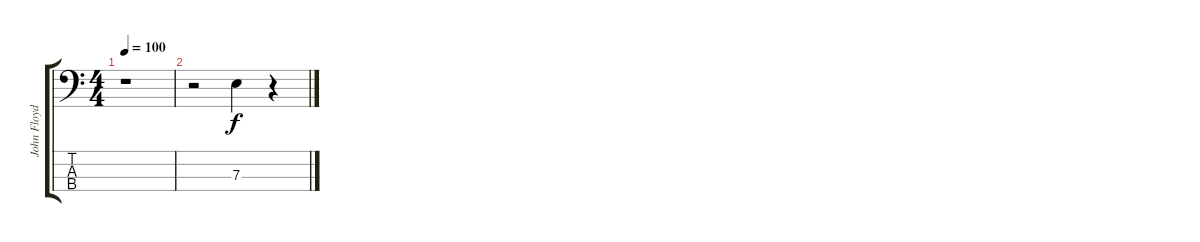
\track ("John Floyd" "John Floyd") {instrument acousticguitarsteel}
\staff {score tabs}
\tuning (G2 D2 A1 E1) {hide}
\ts (4 4)
\tempo 100
\clef f4
\ks c
r.1{dy fff} |
r.2 7.3.4{dy f} r.4
